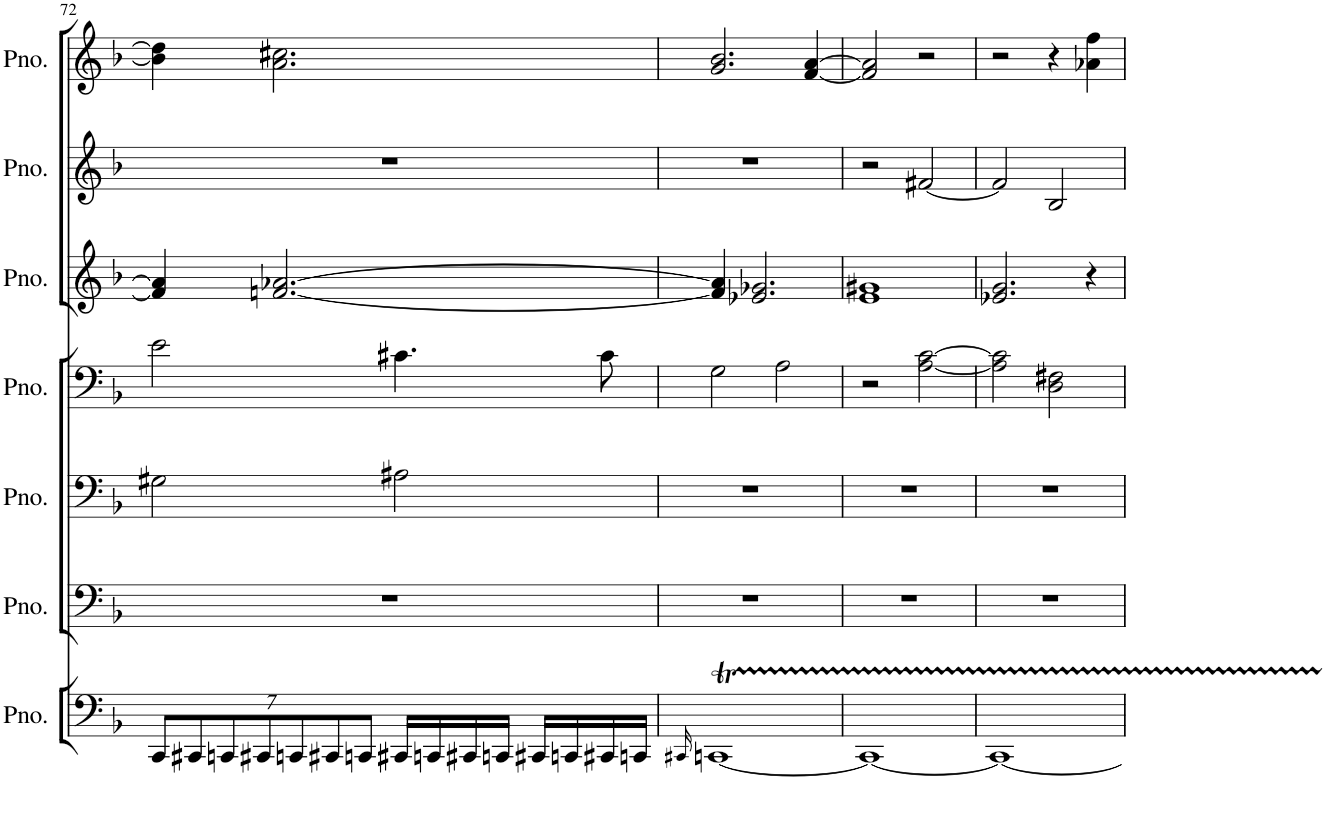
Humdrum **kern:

**kern	**kern	**kern	**kern	**kern	**kern	**kern
*part7	*part6	*part5	*part4	*part3	*part2	*part1
*staff7	*staff6	*staff5	*staff4	*staff3	*staff2	*staff1
*I"Piano	*I"Piano	*I"Piano	*I"Piano	*I"Piano	*I"Piano	*I"Piano
*I'Pno.	*I'Pno.	*I'Pno.	*I'Pno.	*I'Pno.	*I'Pno.	*I'Pno.
!!LO:PB:g=z
*clefF4	*clefF4	*clefF4	*clefF4	*clefG2	*clefG2	*clefG2
*k[b-]	*k[b-]	*k[b-]	*k[b-]	*k[b-]	*k[b-]	*k[b-]
*M2/2	*M2/2	*M2/2	*M2/2	*M2/2	*M2/2	*M2/2
*Xbrackettup	*	*	*	*	*	*
=72	=72	=72	=72	=72	=72	=72
14CC/L	1r	2G#X\	2e\	4f#/] 4a/]	1r	4b-\] 4dd\]
14CC#X/	.	.	.	.	.	.
14CCn/	.	.	.	.	.	.
14CC#X/	.	.	.	.	.	.
.	.	.	.	[2.fn/ [2.a-X/	.	2.a\ 2.cc#X\
14CCn/	.	.	.	.	.	.
14CC#X/	.	.	.	.	.	.
14CCn/J	.	.	.	.	.	.
16CC#X/LL	.	2A#X\	4.c#X\	.	.	.
16CCn/	.	.	.	.	.	.
16CC#X/	.	.	.	.	.	.
16CCn/JJ	.	.	.	.	.	.
16CC#X/LL	.	.	.	.	.	.
16CCn/	.	.	.	.	.	.
16CC#X/	.	.	8c#\	.	.	.
16CCn/JJ	.	.	.	.	.	.
=73	=73	=73	=73	=73	=73	=73
16qCC#X/	.	.	.	.	.	.
[1CCnT	1r	1r	2G\	4f/] 4a-/]	1r	2.g/ 2.b-/
.	.	.	.	2.e-X/ 2.g-X/	.	.
.	.	.	2A\	.	.	.
.	.	.	.	.	.	[4f/ [4a/
=74	=74	=74	=74	=74	=74	=74
1CC_	1r	1r	2r	1e 1g#X	2r	2f/] 2a/]
.	.	.	[2A\ [2c\	.	[2f#X/	2r
=75	=75	=75	=75	=75	=75	=75
1CC_	1r	1r	2A\] 2c\]	2.e-X/ 2.g/	2f#/]	2r
.	.	.	2D\ 2F#X\	.	2B-/	4r
.	.	.	.	4r	.	4a-X\ 4ff\
=	=	=	=	=	=	=
*-	*-	*-	*-	*-	*-	*-
